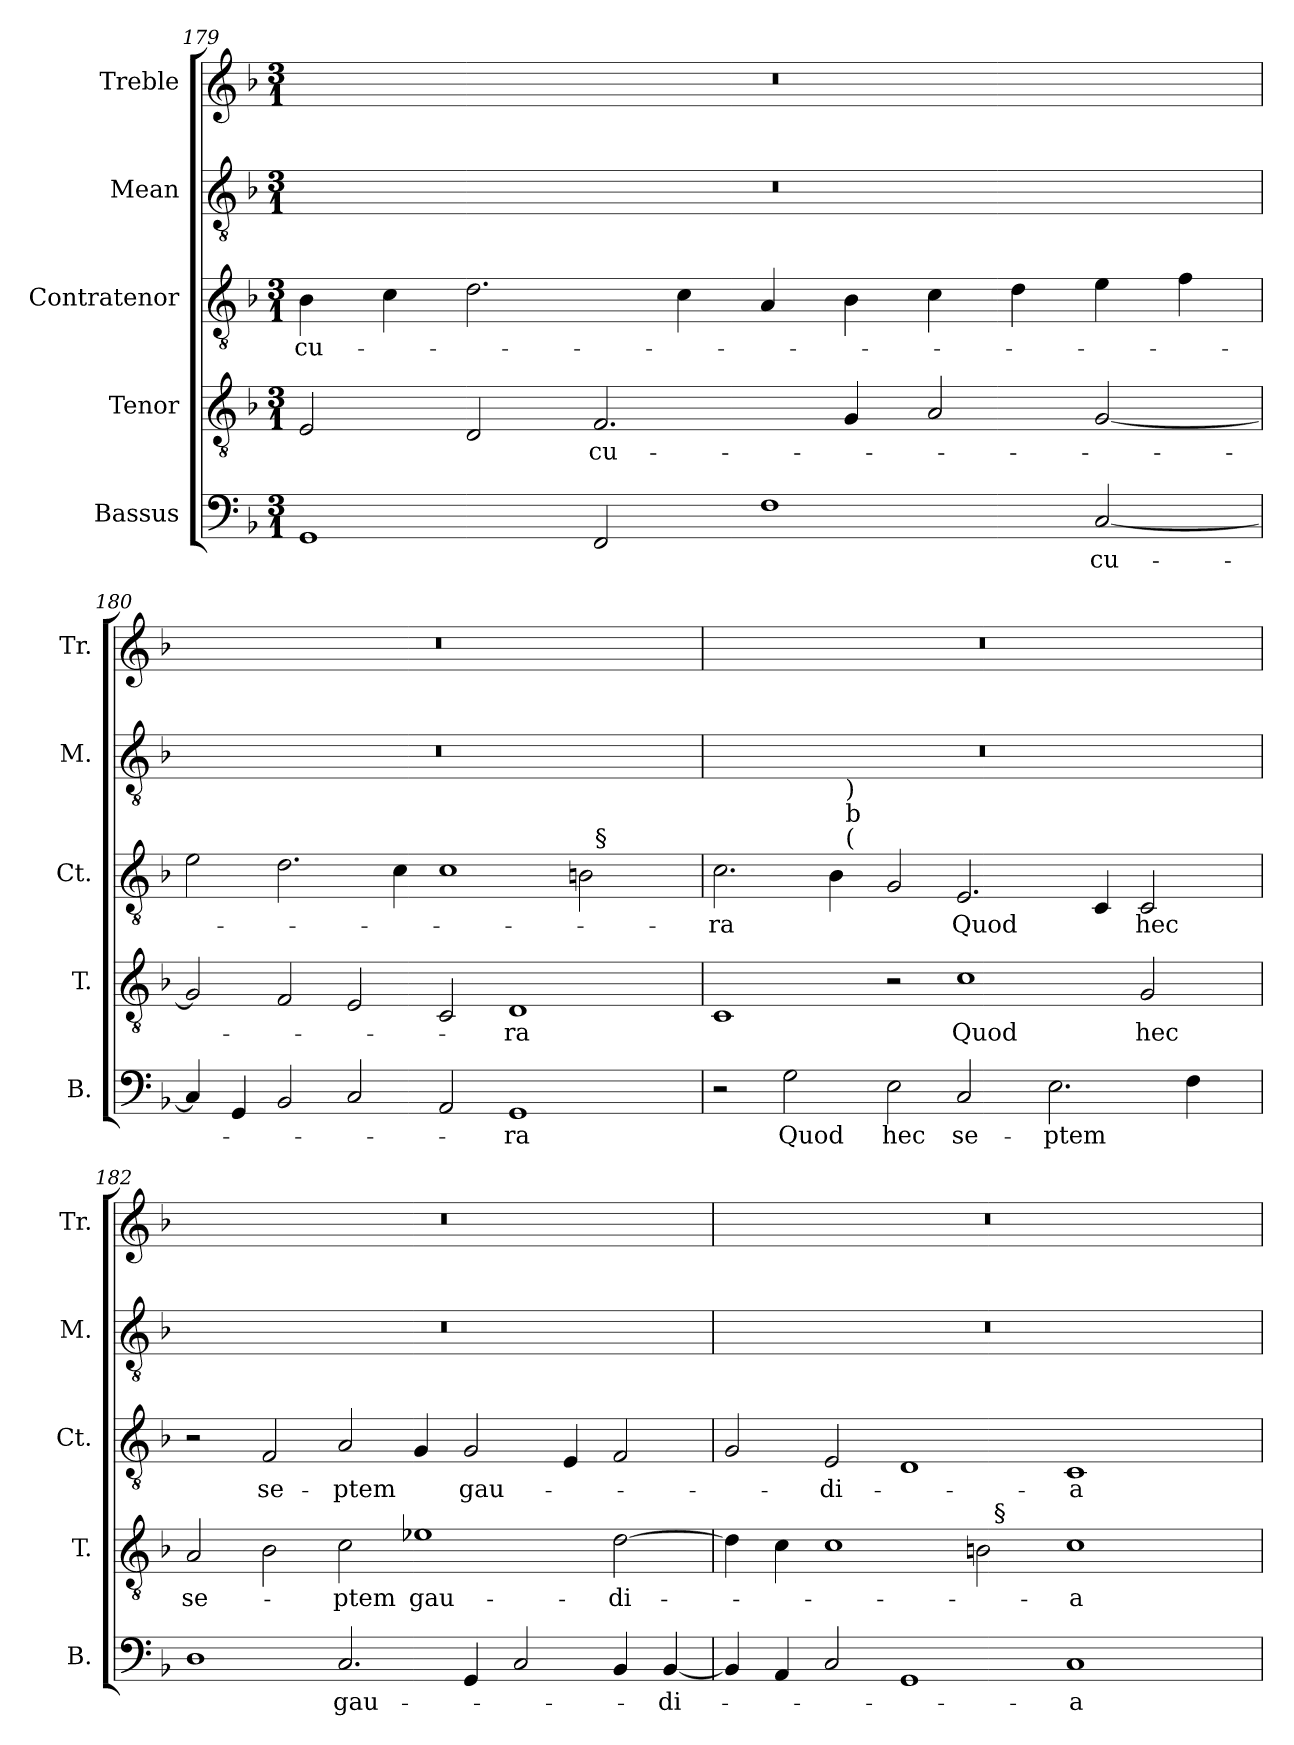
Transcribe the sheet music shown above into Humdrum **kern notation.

**kern	**text	**kern	**text	**kern	**text	**kern	**kern
*part5	*part5	*part4	*part4	*part3	*part3	*part2	*part1
*staff5	*staff5	*staff4	*staff4	*staff3	*staff3	*staff2	*staff1
*I"Bassus	*	*I"Tenor	*	*I"Contratenor	*	*I"Mean	*I"Treble
*I'B.	*	*I'T.	*	*I'Ct.	*	*I'M.	*I'Tr.
*clefF4	*	*clefGv2	*	*clefGv2	*	*clefGv2	*clefG2
*	*	*ITrd7c12	*	*ITrd7c12	*	*ITrd7c12	*
*k[b-]	*	*k[b-]	*	*k[b-]	*	*k[b-]	*k[b-]
*F:	*	*F:	*	*F:	*	*F:	*F:
*M3/1	*	*M3/1	*	*M3/1	*	*M3/1	*M3/1
=179	=179	=179	=179	=179	=179	=179	=179
!	!	!	!	!	!LO:LY:b:color=#000000	!LO:N:vis=1	!LO:N:vis=1
1GGi	.	2EEi/	.	4BB-i\	-cu-	0.r	0.r
.	.	.	.	4Ci\	.	.	.
.	.	2DDi/	.	2.Di\	.	.	.
!	!	!	!LO:LY:b:color=#000000	!	!	!	!
2FFi/	.	2.FFi/	-cu-	.	.	.	.
.	.	.	.	4Ci\	.	.	.
1Fi	.	.	.	4AAi/	.	.	.
.	.	4GGi/	.	4BB-i\	.	.	.
.	.	2AAi/	.	4Ci\	.	.	.
.	.	.	.	4Di\	.	.	.
!	!LO:LY:b:color=#000000	!	!	!	!	!	!
[<2Ci/	-cu-	[<2GGi/	.	4Ei\	.	.	.
.	.	.	.	4Fi\	.	.	.
!!LO:LB:g=z
=180`	=180`	=180`	=180`	=180`	=180`	=180`	=180`
!	!	!	!	!	!	!LO:N:vis=1	!LO:N:vis=1
*	*	*	*	*^	*	*	*
4Ci/]	.	2GGi/]	.	2Ei\	1ryy	.	0.r	0.r
4GGi/	.	.	.	.	.	.	.	.
2BB-i/	.	2FFi/	.	2.Di\	.	.	.	.
2Ci/	.	2EEi/	.	.	1ryy	.	.	.
.	.	.	.	4Ci\	.	.	.	.
2AAi/	.	2CCi/	.	1Ci	.	.	.	.
!	!LO:LY:b:color=#000000	!	!	!	!	!	!	!
!	!	!	!LO:LY:b:color=#000000	!	!	!	!	!
1GGi	-ra	1DDi	-ra	.	2ryy	.	.	.
.	.	.	.	2BBi\	32ryy	.	.	.
.	.	.	.	.	256ryy	.	.	.
!	!	!	!	!	!LO:TX:a:t=§	!	!	!
.	.	.	.	.	4ryy	.	.	.
.	.	.	.	.	8ryy	.	.	.
.	.	.	.	.	16ryy	.	.	.
.	.	.	.	.	64..ryy	.	.	.
=181`	=181`	=181`	=181`	=181`	=181`	=181`	=181`	=181`
!	!	!	!	!	!	!LO:LY:b:color=#000000	!LO:N:vis=1	!LO:N:vis=1
2r	.	1CCi	.	2.Ci\	2ryy	-ra	0.r	0.r
!	!LO:LY:b:color=#000000	!	!	!	!	!	!	!
2Gi\	Quod	.	.	.	4ryy	.	.	.
.	.	.	.	4BB-i\	32ryy	.	.	.
.	.	.	.	.	256ryy	.	.	.
!	!	!	!	!	!LO:TX:a:t=(	!	!	!
!	!	!	!	!	!LO:TX:t=b	!	!	!
!	!	!	!	!	!LO:TX:t=)	!	!	!
.	.	.	.	.	1ryy	.	.	.
!	!LO:LY:b:color=#000000	!	!	!	!	!	!	!
2Ei\	hec	2r	.	2GGi/	.	.	.	.
!	!LO:LY:b:color=#000000	!	!	!	!	!	!	!
!	!	!	!LO:LY:b:color=#000000	!	!	!	!	!
!	!	!	!	!	!	!LO:LY:b:color=#000000	!	!
2Ci/	se-	1Ci	Quod	2.EEi/	.	Quod	.	.
.	.	.	.	.	1ryy	.	.	.
!	!LO:LY:b:color=#000000	!	!	!	!	!	!	!
2.Ei\	-ptem	.	.	.	.	.	.	.
.	.	.	.	4CCi/	.	.	.	.
!	!	!	!LO:LY:b:color=#000000	!	!	!	!	!
!	!	!	!	!	!	!LO:LY:b:color=#000000	!	!
.	.	2GGi/	hec	2CCi/	.	hec	.	.
4Fi\	.	.	.	.	.	.	.	.
.	.	.	.	.	8ryy	.	.	.
.	.	.	.	.	16ryy	.	.	.
.	.	.	.	.	64..ryy	.	.	.
*	*	*	*	*v	*v	*	*	*
=182`	=182`	=182`	=182`	=182`	=182`	=182`	=182`
*	*	*	*	*^	*	*	*
!	!	!	!LO:LY:b:color=#000000	!	!	!	!LO:N:vis=1	!LO:N:vis=1
*	*	*	*	*v	*v	*	*	*
1Di	.	2AAi/	se-	2r	.	0.r	0.r
!	!	!	!	!	!LO:LY:b:color=#000000	!	!
.	.	2BB-i\	.	2FFi/	se-	.	.
!	!LO:LY:b:color=#000000	!	!	!	!	!	!
!	!	!	!LO:LY:b:color=#000000	!	!	!	!
!	!	!	!	!	!LO:LY:b:color=#000000	!	!
2.Ci/	gau-	2Ci\	-ptem	2AAi/	-ptem	.	.
!	!	!	!LO:LY:b:color=#000000	!	!	!	!
.	.	1E-Xi	gau-	4GGi/	.	.	.
!	!	!	!	!	!LO:LY:b:color=#000000	!	!
4GGi/	.	.	.	2GGi/	gau-	.	.
2Ci/	.	.	.	.	.	.	.
.	.	.	.	4EEi/	.	.	.
!	!	!	!LO:LY:b:color=#000000	!	!	!	!
4BB-i/	.	[>2Di\	-di-	2FFi/	.	.	.
!	!LO:LY:b:color=#000000	!	!	!	!	!	!
[<4BB-i/	-di-	.	.	.	.	.	.
!!LO:LB:g=z
=183`	=183`	=183`	=183`	=183`	=183`	=183`	=183`
!	!	!	!	!	!	!LO:N:vis=1	!LO:N:vis=1
*	*	*^	*	*	*	*	*
4BB-i/]	.	4Di\]	1ryy	.	2GGi/	.	0.r	0.r
4AAi/	.	4Ci\	.	.	.	.	.	.
!	!	!	!	!	!	!LO:LY:b:color=#000000	!	!
2Ci/	.	1Ci	.	.	2EEi/	-di-	.	.
1GGi	.	.	2ryy	.	1DDi	.	.	.
.	.	2BBi\	32ryy	.	.	.	.	.
.	.	.	256ryy	.	.	.	.	.
!	!	!	!LO:TX:a:t=§	!	!	!	!	!
.	.	.	1ryy	.	.	.	.	.
!	!LO:LY:b:color=#000000	!	!	!	!	!	!	!
!	!	!	!	!LO:LY:b:color=#000000	!	!	!	!
!	!	!	!	!	!	!LO:LY:b:color=#000000	!	!
1Ci	-a	1Ci	.	-a	1CCi	-a	.	.
.	.	.	4ryy	.	.	.	.	.
.	.	.	8ryy	.	.	.	.	.
.	.	.	16ryy	.	.	.	.	.
.	.	.	64..ryy	.	.	.	.	.
*	*	*v	*v	*	*	*	*	*
=`	=`	=`	=`	=`	=`	=`	=`
*-	*-	*-	*-	*-	*-	*-	*-
